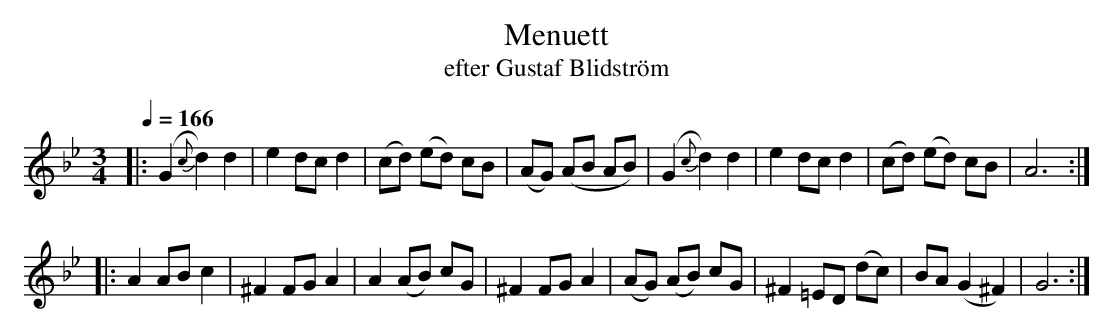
X:1
T:Menuett
T:efter Gustaf Blidström
M:3/4
K:Gm
L:1/8
Q:1/4 = 166
|:(G2 {c}d2) d2 | e2 dc d2| (cd) (ed) cB |(AG) (AB AB)| (G2 {c}d2) d2 | e2 dc d2| (cd) (ed) cB | A6 :|
|: A2 AB c2| ^F2 FG A2| A2 (AB) cG | ^F2 FG A2| (AG) (AB) cG | ^F2 =ED (dc) | BA (G2 ^F2) | G6 :|
